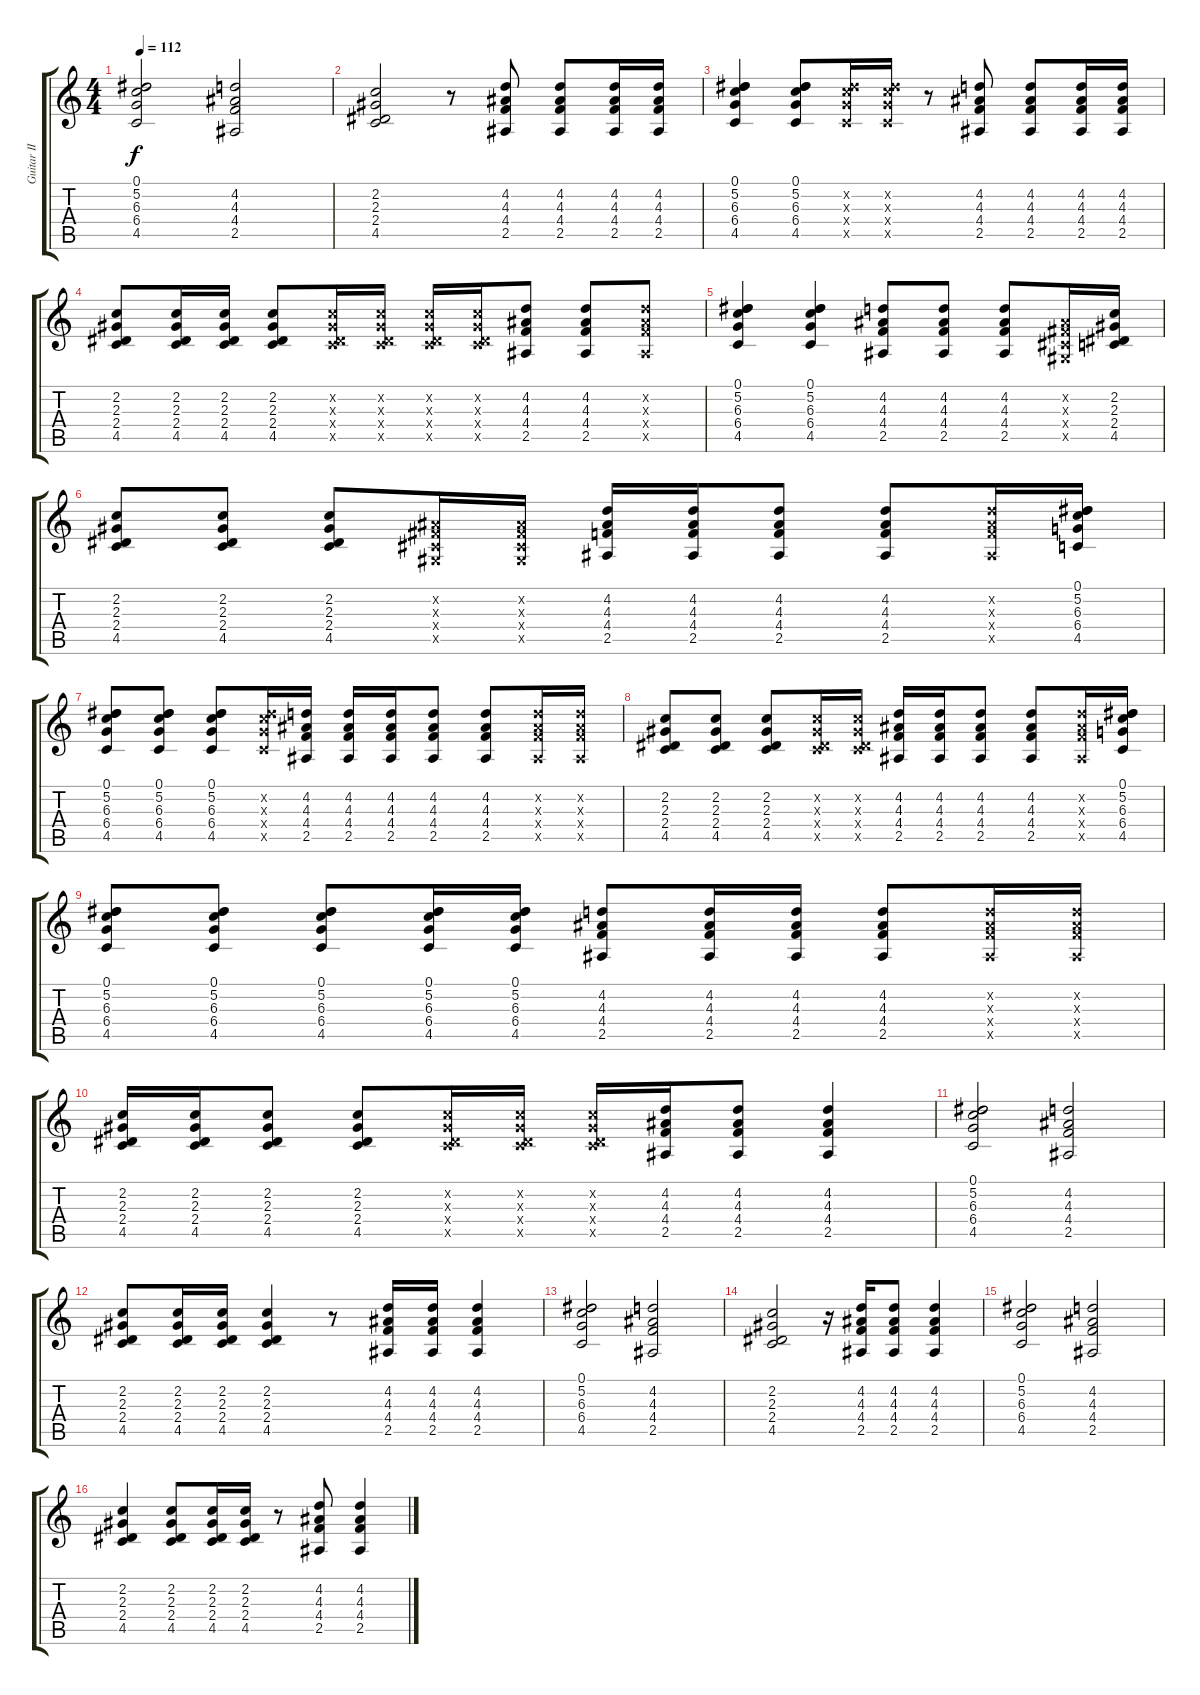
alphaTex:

\track ("Guitar II" "Guitar II") {instrument acousticguitarsteel}
\staff {score tabs}
\tuning (Eb4 Bb3 Gb3 Db3 Ab2 Eb2) {hide}
\ts (4 4)
\tempo 112
\clef g2
\ks c
(0.1 5.2 6.3 6.4 4.5).2{dy f} (4.2 4.3 4.4 2.5).2 |
(2.2 2.3 2.4 4.5).2 r.8 (4.2 4.3 4.4 2.5).8 (4.2 4.3 4.4 2.5).8 (4.2 4.3 4.4 2.5).16 (4.2 4.3 4.4 2.5).16 |
(0.1 5.2 6.3 6.4 4.5).4 (0.1 5.2 6.3 6.4 4.5).8 (5.2{x} 6.3{x} 6.4{x} 4.5{x}).16 (5.2{x} 6.3{x} 6.4{x} 4.5{x}).16 r.8 (4.2 4.3 4.4 2.5).8 (4.2 4.3 4.4 2.5).8 (4.2 4.3 4.4 2.5).16 (4.2 4.3 4.4 2.5).16 |
(2.2 2.3 2.4 4.5).8 (2.2 2.3 2.4 4.5).16 (2.2 2.3 2.4 4.5).16 (2.2 2.3 2.4 4.5).8 (2.2{x} 2.3{x} 2.4{x} 4.5{x}).16 (2.2{x} 2.3{x} 2.4{x} 4.5{x}).16 (2.2{x} 2.3{x} 2.4{x} 4.5{x}).16 (2.2{x} 2.3{x} 2.4{x} 4.5{x}).16 (4.2 4.3 4.4 2.5).8 (4.2 4.3 4.4 2.5).8 (4.2{x} 4.3{x} 4.4{x} 2.5{x}).8 |
(0.1 5.2 6.3 6.4 4.5).4 (0.1 5.2 6.3 6.4 4.5).4 (4.2 4.3 4.4 2.5).8 (4.2 4.3 4.4 2.5).8 (4.2 4.3 4.4 2.5).8 (0.2{x} 0.3{x} 0.4{x} 0.5{x}).16 (2.2 2.3 2.4 4.5).16 |
(2.2 2.3 2.4 4.5).8 (2.2 2.3 2.4 4.5).8 (2.2 2.3 2.4 4.5).8 (0.2{x} 0.3{x} 0.4{x} 0.5{x}).16 (0.2{x} 0.3{x} 0.4{x} 0.5{x}).16 (4.2 4.3 4.4 2.5).16 (4.2 4.3 4.4 2.5).16 (4.2 4.3 4.4 2.5).8 (4.2 4.3 4.4 2.5).8 (4.2{x} 4.3{x} 4.4{x} 2.5{x}).16 (0.1 5.2 6.3 6.4 4.5).16 |
(0.1 5.2 6.3 6.4 4.5).8 (0.1 5.2 6.3 6.4 4.5).8 (0.1 5.2 6.3 6.4 4.5).8 (5.2{x} 6.3{x} 6.4{x} 4.5{x}).16 (4.2 4.3 4.4 2.5).16 (4.2 4.3 4.4 2.5).16 (4.2 4.3 4.4 2.5).16 (4.2 4.3 4.4 2.5).8 (4.2 4.3 4.4 2.5).8 (4.2{x} 4.3{x} 4.4{x} 2.5{x}).16 (4.2{x} 4.3{x} 4.4{x} 2.5{x}).16 |
(2.2 2.3 2.4 4.5).8 (2.2 2.3 2.4 4.5).8 (2.2 2.3 2.4 4.5).8 (2.2{x} 2.3{x} 2.4{x} 4.5{x}).16 (2.2{x} 2.3{x} 2.4{x} 4.5{x}).16 (4.2 4.3 4.4 2.5).16 (4.2 4.3 4.4 2.5).16 (4.2 4.3 4.4 2.5).8 (4.2 4.3 4.4 2.5).8 (4.2{x} 4.3{x} 4.4{x} 2.5{x}).16 (0.1 5.2 6.3 6.4 4.5).16 |
(0.1 5.2 6.3 6.4 4.5).8 (0.1 5.2 6.3 6.4 4.5).8 (0.1 5.2 6.3 6.4 4.5).8 (0.1 5.2 6.3 6.4 4.5).16 (0.1 5.2 6.3 6.4 4.5).16 (4.2 4.3 4.4 2.5).8 (4.2 4.3 4.4 2.5).16 (4.2 4.3 4.4 2.5).16 (4.2 4.3 4.4 2.5).8 (4.2{x} 4.3{x} 4.4{x} 2.5{x}).16 (4.2{x} 4.3{x} 4.4{x} 2.5{x}).16 |
(2.2 2.3 2.4 4.5).16 (2.2 2.3 2.4 4.5).16 (2.2 2.3 2.4 4.5).8 (2.2 2.3 2.4 4.5).8 (2.2{x} 2.3{x} 2.4{x} 4.5{x}).16 (2.2{x} 2.3{x} 2.4{x} 4.5{x}).16 (2.2{x} 2.3{x} 2.4{x} 4.5{x}).16 (4.2 4.3 4.4 2.5).16 (4.2 4.3 4.4 2.5).8 (4.2 4.3 4.4 2.5).4 |
(0.1 5.2 6.3 6.4 4.5).2 (4.2 4.3 4.4 2.5).2 |
(2.2 2.3 2.4 4.5).8 (2.2 2.3 2.4 4.5).16 (2.2 2.3 2.4 4.5).16 (2.2 2.3 2.4 4.5).4 r.8 (4.2 4.3 4.4 2.5).16 (4.2 4.3 4.4 2.5).16 (4.2 4.3 4.4 2.5).4 |
(0.1 5.2 6.3 6.4 4.5).2 (4.2 4.3 4.4 2.5).2 |
(2.2 2.3 2.4 4.5).2 r.16 (4.2 4.3 4.4 2.5).16 (4.2 4.3 4.4 2.5).8 (4.2 4.3 4.4 2.5).4 |
(0.1 5.2 6.3 6.4 4.5).2 (4.2 4.3 4.4 2.5).2 |
(2.2 2.3 2.4 4.5).4 (2.2 2.3 2.4 4.5).8 (2.2 2.3 2.4 4.5).16 (2.2 2.3 2.4 4.5).16 r.8 (4.2 4.3 4.4 2.5).8 (4.2 4.3 4.4 2.5).4
